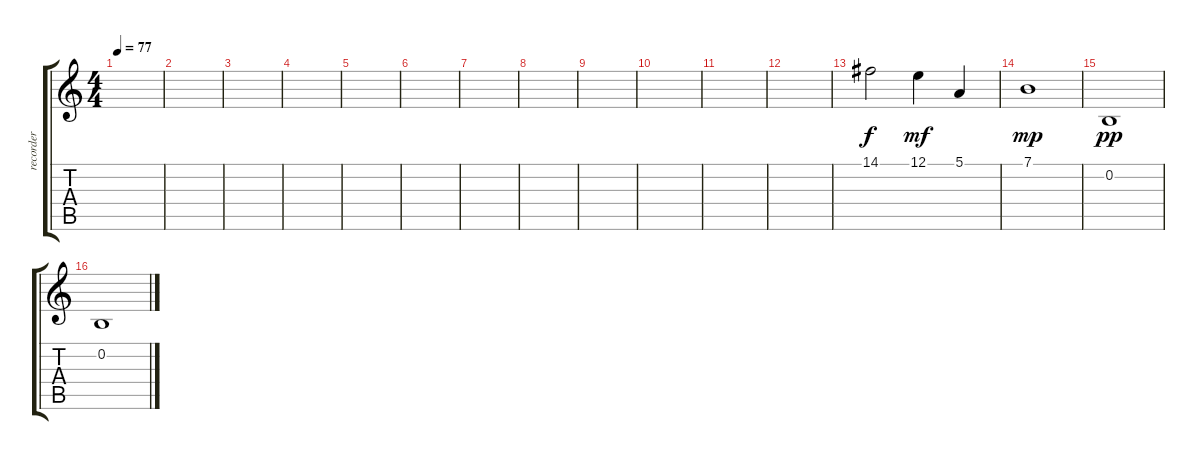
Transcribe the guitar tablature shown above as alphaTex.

\track ("recorder" "recorder") {instrument recorder}
\staff {score tabs}
\tuning (E4 B3 G3 D3 A2 E2) {hide}
\ts (4 4)
\tempo 77
\clef g2
\ks c
|
|
|
|
|
|
|
|
|
|
|
|
14.1.2{dy f} 12.1.4{dy mf} 5.1.4 |
7.1.1{dy mp} |
0.2.1{dy pp} |
0.2.1
